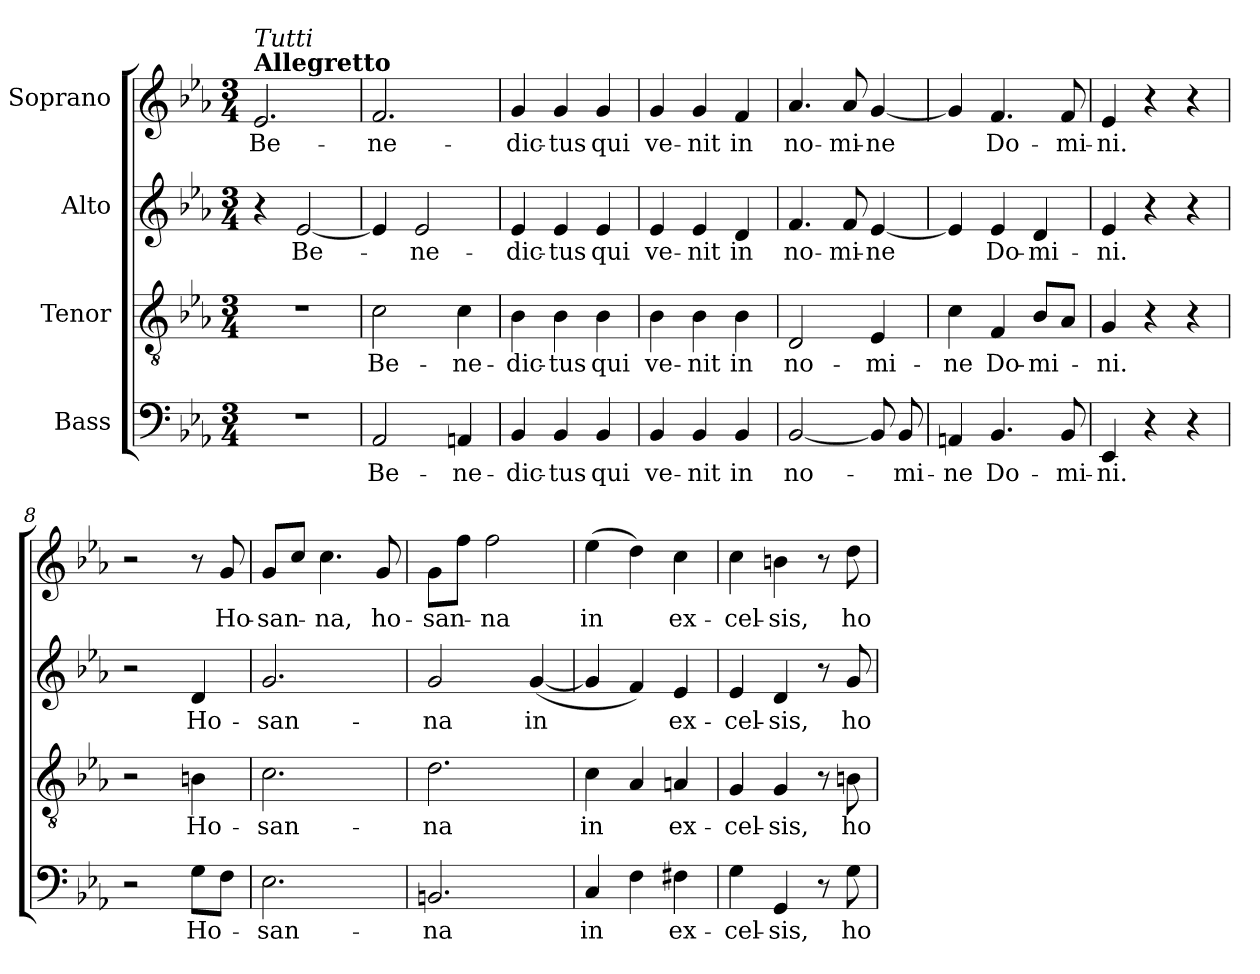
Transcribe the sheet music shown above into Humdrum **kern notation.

**kern	**text	**kern	**text	**kern	**text	**kern	**text
*part4	*part4	*part3	*part3	*part2	*part2	*part1	*part1
*staff4	*staff4	*staff3	*staff3	*staff2	*staff2	*staff1	*staff1
*I"Bass	*	*I"Tenor	*	*I"Alto	*	*I"Soprano	*
*clefF4	*	*clefGv2	*	*clefG2	*	*clefG2	*
*k[b-e-a-]	*	*k[b-e-a-]	*	*k[b-e-a-]	*	*k[b-e-a-]	*
*E-:	*	*E-:	*	*E-:	*	*E-:	*
*M3/4	*	*M3/4	*	*M3/4	*	*M3/4	*
=1	=1	=1	=1	=1	=1	=1	=1
!	!	!	!	!	!	!LO:TX:a:B:t=Allegretto	!
!	!	!	!	!	!	!LO:TX:a:i:t=Tutti	!
!	!	!	!	!	!	!	!LO:LY:b
2.r	.	2.r	.	4r	.	2.e-/	Be-
!	!	!	!	!	!LO:LY:b	!	!
.	.	.	.	[2e-/	Be-	.	.
=2	=2	=2	=2	=2	=2	=2	=2
!	!LO:LY:b	!	!LO:LY:b	!	!	!	!LO:LY:b
2AA-/	Be-	2c\	Be-	4e-/]	.	2.f/	-ne-
!	!	!	!	!	!LO:LY:b	!	!
.	.	.	.	2e-/	-ne-	.	.
!	!LO:LY:b	!	!LO:LY:b	!	!	!	!
4AAn/	-ne-	4c\	-ne-	.	.	.	.
=3	=3	=3	=3	=3	=3	=3	=3
!	!LO:LY:b	!	!LO:LY:b	!	!LO:LY:b	!	!LO:LY:b
4BB-/	-dic-	4B-\	-dic-	4e-/	-dic-	4g/	-dic-
!	!LO:LY:b	!	!LO:LY:b	!	!LO:LY:b	!	!LO:LY:b
4BB-/	-tus	4B-\	-tus	4e-/	-tus	4g/	-tus
!	!LO:LY:b	!	!LO:LY:b	!	!LO:LY:b	!	!LO:LY:b
4BB-/	qui	4B-\	qui	4e-/	qui	4g/	qui
=4	=4	=4	=4	=4	=4	=4	=4
!	!LO:LY:b	!	!LO:LY:b	!	!LO:LY:b	!	!LO:LY:b
4BB-/	ve-	4B-\	ve-	4e-/	ve-	4g/	ve-
!	!LO:LY:b	!	!LO:LY:b	!	!LO:LY:b	!	!LO:LY:b
4BB-/	-nit	4B-\	-nit	4e-/	-nit	4g/	-nit
!	!LO:LY:b	!	!LO:LY:b	!	!LO:LY:b	!	!LO:LY:b
4BB-/	in	4B-\	in	4d/	in	4f/	in
!!LO:LB:g=z
=5	=5	=5	=5	=5	=5	=5	=5
!	!LO:LY:b	!	!LO:LY:b	!	!LO:LY:b	!	!LO:LY:b
[2BB-/	no-	2D/	no-	4.f/	no-	4.a-/	no-
!	!	!	!	!	!LO:LY:b	!	!LO:LY:b
.	.	.	.	8f/	-mi-	8a-/	-mi-
!	!	!	!LO:LY:b	!	!LO:LY:b	!	!LO:LY:b
8BB-/]	.	4E-/	-mi-	[4e-/	-ne	[4g/	-ne
!	!LO:LY:b	!	!	!	!	!	!
8BB-/	-mi-	.	.	.	.	.	.
=6	=6	=6	=6	=6	=6	=6	=6
!	!LO:LY:b	!	!LO:LY:b	!	!	!	!
4AAn/	-ne	4c\	-ne	4e-/]	.	4g/]	.
!	!LO:LY:b	!	!LO:LY:b	!	!LO:LY:b	!	!LO:LY:b
4.BB-/	Do-	4F/	Do-	4e-/	Do-	4.f/	Do-
!	!	!	!LO:LY:b	!	!LO:LY:b	!	!
.	.	8B-/L	-mi-	4d/	-mi-	.	.
!	!LO:LY:b	!	!	!	!	!	!LO:LY:b
8BB-/	-mi-	8A-/J	.	.	.	8f/	-mi-
=7	=7	=7	=7	=7	=7	=7	=7
!	!LO:LY:b	!	!LO:LY:b	!	!LO:LY:b	!	!LO:LY:b
4EE-/	-ni.	4G/	-ni.	4e-/	-ni.	4e-/	-ni.
4r	.	4r	.	4r	.	4r	.
4r	.	4r	.	4r	.	4r	.
=8	=8	=8	=8	=8	=8	=8	=8
2r	.	2r	.	2r	.	2r	.
!	!LO:LY:b	!	!LO:LY:b	!	!LO:LY:b	!	!
8G\L	Ho-	4Bn\	Ho-	4d/	Ho-	8r	.
!	!	!	!	!	!	!	!LO:LY:b
8F\J	.	.	.	.	.	8g/	Ho-
!!LO:PB:g=z
=9	=9	=9	=9	=9	=9	=9	=9
!	!LO:LY:b	!	!LO:LY:b	!	!LO:LY:b	!	!LO:LY:b
2.E-\	-san-	2.c\	-san-	2.g/	-san-	8g/L	-san-
.	.	.	.	.	.	8cc/J	.
!	!	!	!	!	!	!	!LO:LY:b
.	.	.	.	.	.	4.cc\	-na,
!	!	!	!	!	!	!	!LO:LY:b
.	.	.	.	.	.	8g/	ho-
=10	=10	=10	=10	=10	=10	=10	=10
!	!LO:LY:b	!	!LO:LY:b	!	!LO:LY:b	!	!LO:LY:b
2.BBn/	-na	2.d\	-na	2g/	-na	8g\L	-san-
.	.	.	.	.	.	8ff\J	.
!	!	!	!	!	!	!	!LO:LY:b
.	.	.	.	.	.	2ff\	-na
!	!	!	!	!	!LO:LY:b	!	!
.	.	.	.	(<[4g/	in	.	.
=11	=11	=11	=11	=11	=11	=11	=11
!	!LO:LY:b	!	!LO:LY:b	!	!	!	!LO:LY:b
4C/	in	4c\	in	4g/]	.	(>4ee-\	in
4F\	.	4A-/	.	4f/)	.	4dd\)	.
!	!LO:LY:b	!	!LO:LY:b	!	!LO:LY:b	!	!LO:LY:b
4F#X\	ex-	4An/	ex-	4e-/	ex-	4cc\	ex-
=12	=12	=12	=12	=12	=12	=12	=12
!	!LO:LY:b	!	!LO:LY:b	!	!LO:LY:b	!	!LO:LY:b
4G\	-cel-	4G/	-cel-	4e-/	-cel-	4cc\	-cel-
!	!LO:LY:b	!	!LO:LY:b	!	!LO:LY:b	!	!LO:LY:b
4GG/	-sis,	4G/	-sis,	4d/	-sis,	4bn\	-sis,
8r	.	8r	.	8r	.	8r	.
!	!LO:LY:b	!	!LO:LY:b	!	!LO:LY:b	!	!LO:LY:b
8G\	ho-	8Bn\	ho-	8g/	ho-	8dd\	ho-
=	=	=	=	=	=	=	=
*-	*-	*-	*-	*-	*-	*-	*-
